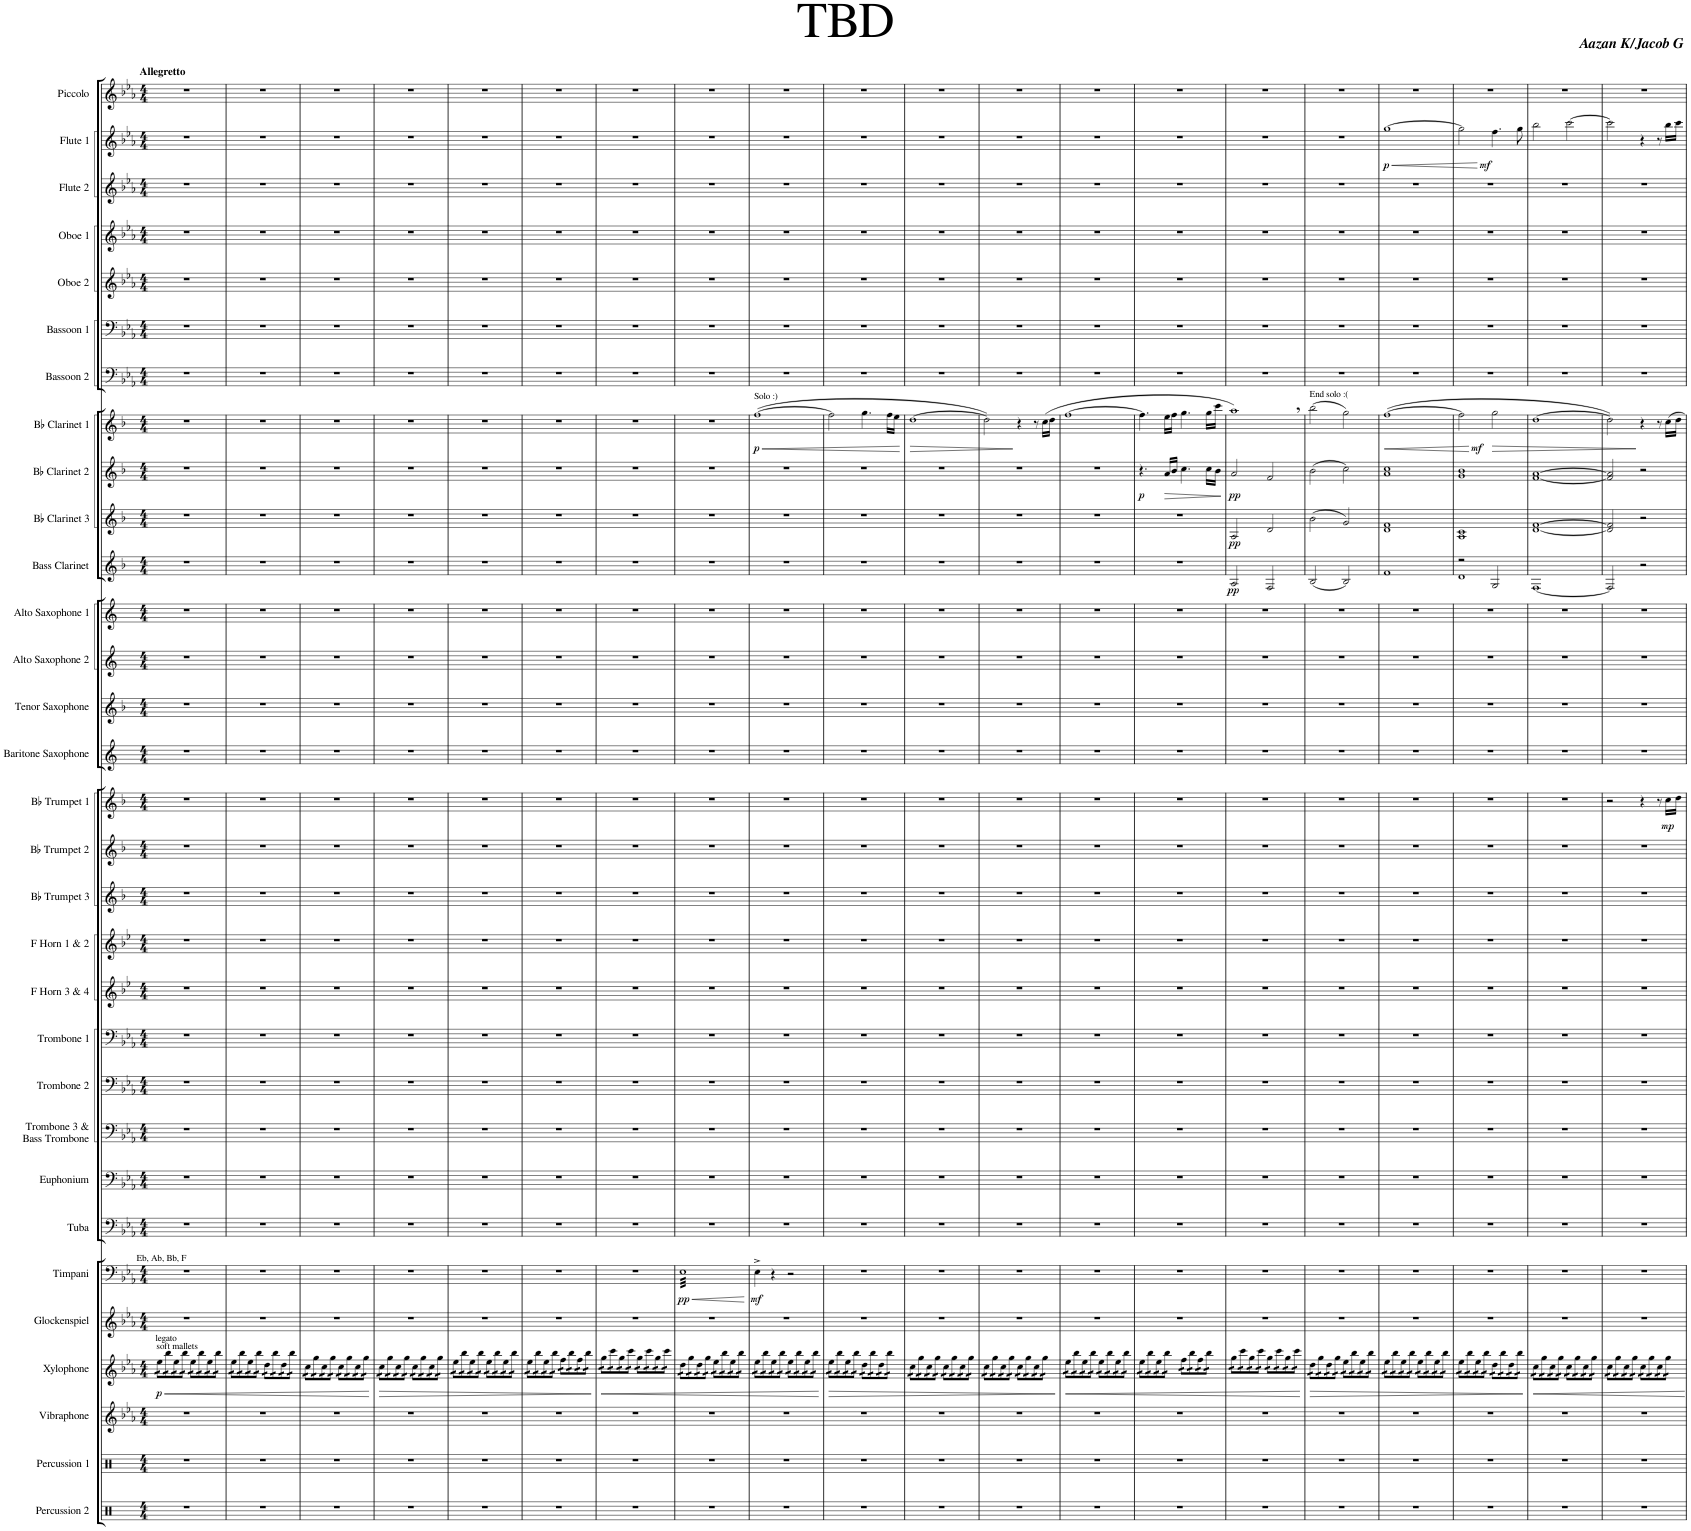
**kern	**kern	**kern	**kern	**dynam	**kern	**kern	**dynam	**kern	**kern	**kern	**kern	**kern	**kern	**kern	**kern	**kern	**kern	**dynam	**kern	**kern	**kern	**kern	**kern	**dynam	**kern	**dynam	**kern	**dynam	**kern	**dynam	**kern	**kern	**kern	**kern	**kern	**kern	**dynam	**kern
*part31	*part30	*part29	*part28	*part28	*part27	*part26	*part26	*part25	*part24	*part23	*part22	*part21	*part20	*part19	*part18	*part17	*part16	*part16	*part15	*part14	*part13	*part12	*part11	*part11	*part10	*part10	*part9	*part9	*part8	*part8	*part7	*part6	*part5	*part4	*part3	*part2	*part2	*part1
*staff31	*staff30	*staff29	*staff28	*staff28	*staff27	*staff26	*staff26	*staff25	*staff24	*staff23	*staff22	*staff21	*staff20	*staff19	*staff18	*staff17	*staff16	*staff16	*staff15	*staff14	*staff13	*staff12	*staff11	*staff11	*staff10	*staff10	*staff9	*staff9	*staff8	*staff8	*staff7	*staff6	*staff5	*staff4	*staff3	*staff2	*staff2	*staff1
*I"Percussion 2	*I"Percussion 1	*I"Vibraphone	*I"Xylophone	*	*I"Glockenspiel	*I"Timpani	*	*I"Tuba	*I"Euphonium	*I"Trombone 3 &amp; Bass Trombone	*I"Trombone 2	*I"Trombone 1	*I"F Horn 3 &amp; 4	*I"F Horn 1 &amp; 2	*I"Bb Trumpet 3	*I"Bb Trumpet 2	*I"Bb Trumpet 1	*	*I"Baritone Saxophone	*I"Tenor Saxophone	*I"Alto Saxophone 2	*I"Alto Saxophone 1	*I"Bass Clarinet	*	*I"Bb Clarinet 3	*	*I"Bb Clarinet 2	*	*I"Bb Clarinet 1	*	*I"Bassoon 2	*I"Bassoon 1	*I"Oboe 2	*I"Oboe 1	*I"Flute 2	*I"Flute 1	*	*I"Piccolo
*I'Perc. 2	*I'Perc. 1	*I'Vib.	*I'Xyl.	*	*I'Glock.	*I'Timp.	*	*I'Tba.	*I'Euph.	*I'Tbn. 3 B. Tbn.	*I'Tbn. 2	*I'Tbn. 1	*I'F Hn. 3 4	*I'F Hn. 1 2	*I'Bb Tpt. 3	*I'Bb Tpt. 2	*I'Bb Tpt. 1	*	*I'Bar. Sax.	*I'T. Sax.	*I'A. Sax. 2	*I'A. Sax. 1	*I'B. Cl.	*	*I'Bb Cl. 3	*	*I'Bb Cl. 2	*	*I'Bb Cl. 1	*	*I'Bsn. 2	*I'Bsn. 1	*I'Ob. 2	*I'Ob. 1	*I'Fl. 2	*I'Fl. 1	*	*I'Picc.
*clefX	*clefX	*clefG2	*clefG2	*	*clefG2	*clefF4	*	*clefF4	*clefF4	*clefF4	*clefF4	*clefF4	*clefG2	*clefG2	*clefG2	*clefG2	*clefG2	*	*clefG2	*clefG2	*clefG2	*clefG2	*clefG2	*	*clefG2	*	*clefG2	*	*clefG2	*	*clefF4	*clefF4	*clefG2	*clefG2	*clefG2	*clefG2	*	*clefG2
*	*	*	*Trd-7c-12	*	*Trd-14c-24	*	*	*	*	*	*	*	*Trd4c7	*Trd4c7	*Trd1c2	*Trd1c2	*Trd1c2	*	*Trd12c21	*Trd8c14	*Trd5c9	*Trd5c9	*Trd8c14	*	*Trd1c2	*	*Trd1c2	*	*Trd1c2	*	*	*	*	*	*	*	*	*Trd-7c-12
*k[]	*k[]	*k[b-e-a-]	*k[b-e-a-]	*	*k[b-e-a-]	*k[b-e-a-]	*	*k[b-e-a-]	*k[b-e-a-]	*k[b-e-a-]	*k[b-e-a-]	*k[b-e-a-]	*k[b-e-]	*k[b-e-]	*k[b-]	*k[b-]	*k[b-]	*	*k[]	*k[b-]	*k[]	*k[]	*k[b-]	*	*k[b-]	*	*k[b-]	*	*k[b-]	*	*k[b-e-a-]	*k[b-e-a-]	*k[b-e-a-]	*k[b-e-a-]	*k[b-e-a-]	*k[b-e-a-]	*	*k[b-e-a-]
*M4/4	*M4/4	*M4/4	*M4/4	*	*M4/4	*M4/4	*	*M4/4	*M4/4	*M4/4	*M4/4	*M4/4	*M4/4	*M4/4	*M4/4	*M4/4	*M4/4	*	*M4/4	*M4/4	*M4/4	*M4/4	*M4/4	*	*M4/4	*	*M4/4	*	*M4/4	*	*M4/4	*M4/4	*M4/4	*M4/4	*M4/4	*M4/4	*	*M4/4
=1	=1	=1	=1	=1	=1	=1	=1	=1	=1	=1	=1	=1	=1	=1	=1	=1	=1	=1	=1	=1	=1	=1	=1	=1	=1	=1	=1	=1	=1	=1	=1	=1	=1	=1	=1	=1	=1	=1
!	!	!	!	!	!	!	!	!	!	!	!	!	!	!	!	!	!	!	!	!	!	!	!	!	!	!	!	!	!	!	!	!	!	!	!	!	!	!LO:TX:a:B:t=Allegretto
!	!	!	!	!	!	!LO:TX:a:t=Eb, Ab, Bb, F	!	!	!	!	!	!	!	!	!	!	!	!	!	!	!	!	!	!	!	!	!	!	!	!	!	!	!	!	!	!	!	!
!	!	!	!LO:TX:a:t=soft mallets	!	!	!	!	!	!	!	!	!	!	!	!	!	!	!	!	!	!	!	!	!	!	!	!	!	!	!	!	!	!	!	!	!	!	!
!	!	!	!LO:TX:a:t=legato	!	!	!	!	!	!	!	!	!	!	!	!	!	!	!	!	!	!	!	!	!	!	!	!	!	!	!	!	!	!	!	!	!	!	!
!	!	!	!	!LO:HP:b	!	!	!	!	!	!	!	!	!	!	!	!	!	!	!	!	!	!	!	!	!	!	!	!	!	!	!	!	!	!	!	!	!	!
!	!	!	!	!LO:DY:n=1:b	!	!	!	!	!	!	!	!	!	!	!	!	!	!	!	!	!	!	!	!	!	!	!	!	!	!	!	!	!	!	!	!	!	!
*	*	*	*tremolo	*	*	*	*	*	*	*	*	*	*	*	*	*	*	*	*	*	*	*	*	*	*	*	*	*	*	*	*	*	*	*	*	*	*	*
1r	1r	1r	16ee-\LL	< p	1r	1r	.	1r	1r	1r	1r	1r	1r	1r	1r	1r	1r	.	1r	1r	1r	1r	1r	.	1r	.	1r	.	1r	.	1r	1r	1r	1r	1r	1r	.	1r
.	.	.	16ee-\	.	.	.	.	.	.	.	.	.	.	.	.	.	.	.	.	.	.	.	.	.	.	.	.	.	.	.	.	.	.	.	.	.	.	.
.	.	.	16bb-\	.	.	.	.	.	.	.	.	.	.	.	.	.	.	.	.	.	.	.	.	.	.	.	.	.	.	.	.	.	.	.	.	.	.	.
.	.	.	16bb-\	.	.	.	.	.	.	.	.	.	.	.	.	.	.	.	.	.	.	.	.	.	.	.	.	.	.	.	.	.	.	.	.	.	.	.
.	.	.	16ee-\	.	.	.	.	.	.	.	.	.	.	.	.	.	.	.	.	.	.	.	.	.	.	.	.	.	.	.	.	.	.	.	.	.	.	.
.	.	.	16ee-\	.	.	.	.	.	.	.	.	.	.	.	.	.	.	.	.	.	.	.	.	.	.	.	.	.	.	.	.	.	.	.	.	.	.	.
.	.	.	16bb-\	.	.	.	.	.	.	.	.	.	.	.	.	.	.	.	.	.	.	.	.	.	.	.	.	.	.	.	.	.	.	.	.	.	.	.
.	.	.	16bb-\JJ	.	.	.	.	.	.	.	.	.	.	.	.	.	.	.	.	.	.	.	.	.	.	.	.	.	.	.	.	.	.	.	.	.	.	.
.	.	.	16ee-\LL	.	.	.	.	.	.	.	.	.	.	.	.	.	.	.	.	.	.	.	.	.	.	.	.	.	.	.	.	.	.	.	.	.	.	.
.	.	.	16ee-\	.	.	.	.	.	.	.	.	.	.	.	.	.	.	.	.	.	.	.	.	.	.	.	.	.	.	.	.	.	.	.	.	.	.	.
.	.	.	16bb-\	.	.	.	.	.	.	.	.	.	.	.	.	.	.	.	.	.	.	.	.	.	.	.	.	.	.	.	.	.	.	.	.	.	.	.
.	.	.	16bb-\	.	.	.	.	.	.	.	.	.	.	.	.	.	.	.	.	.	.	.	.	.	.	.	.	.	.	.	.	.	.	.	.	.	.	.
.	.	.	16ee-\	.	.	.	.	.	.	.	.	.	.	.	.	.	.	.	.	.	.	.	.	.	.	.	.	.	.	.	.	.	.	.	.	.	.	.
.	.	.	16ee-\	.	.	.	.	.	.	.	.	.	.	.	.	.	.	.	.	.	.	.	.	.	.	.	.	.	.	.	.	.	.	.	.	.	.	.
.	.	.	16bb-\	.	.	.	.	.	.	.	.	.	.	.	.	.	.	.	.	.	.	.	.	.	.	.	.	.	.	.	.	.	.	.	.	.	.	.
.	.	.	16bb-\JJ	.	.	.	.	.	.	.	.	.	.	.	.	.	.	.	.	.	.	.	.	.	.	.	.	.	.	.	.	.	.	.	.	.	.	.
=2	=2	=2	=2	=2	=2	=2	=2	=2	=2	=2	=2	=2	=2	=2	=2	=2	=2	=2	=2	=2	=2	=2	=2	=2	=2	=2	=2	=2	=2	=2	=2	=2	=2	=2	=2	=2	=2	=2
1r	1r	1r	16ee-\LL	.	1r	1r	.	1r	1r	1r	1r	1r	1r	1r	1r	1r	1r	.	1r	1r	1r	1r	1r	.	1r	.	1r	.	1r	.	1r	1r	1r	1r	1r	1r	.	1r
.	.	.	16ee-\	.	.	.	.	.	.	.	.	.	.	.	.	.	.	.	.	.	.	.	.	.	.	.	.	.	.	.	.	.	.	.	.	.	.	.
.	.	.	16bb-\	.	.	.	.	.	.	.	.	.	.	.	.	.	.	.	.	.	.	.	.	.	.	.	.	.	.	.	.	.	.	.	.	.	.	.
.	.	.	16bb-\	.	.	.	.	.	.	.	.	.	.	.	.	.	.	.	.	.	.	.	.	.	.	.	.	.	.	.	.	.	.	.	.	.	.	.
.	.	.	16ee-\	.	.	.	.	.	.	.	.	.	.	.	.	.	.	.	.	.	.	.	.	.	.	.	.	.	.	.	.	.	.	.	.	.	.	.
.	.	.	16ee-\	.	.	.	.	.	.	.	.	.	.	.	.	.	.	.	.	.	.	.	.	.	.	.	.	.	.	.	.	.	.	.	.	.	.	.
.	.	.	16bb-\	.	.	.	.	.	.	.	.	.	.	.	.	.	.	.	.	.	.	.	.	.	.	.	.	.	.	.	.	.	.	.	.	.	.	.
.	.	.	16bb-\JJ	.	.	.	.	.	.	.	.	.	.	.	.	.	.	.	.	.	.	.	.	.	.	.	.	.	.	.	.	.	.	.	.	.	.	.
.	.	.	16dd\LL	.	.	.	.	.	.	.	.	.	.	.	.	.	.	.	.	.	.	.	.	.	.	.	.	.	.	.	.	.	.	.	.	.	.	.
.	.	.	16dd\	.	.	.	.	.	.	.	.	.	.	.	.	.	.	.	.	.	.	.	.	.	.	.	.	.	.	.	.	.	.	.	.	.	.	.
.	.	.	16bb-\	.	.	.	.	.	.	.	.	.	.	.	.	.	.	.	.	.	.	.	.	.	.	.	.	.	.	.	.	.	.	.	.	.	.	.
.	.	.	16bb-\	.	.	.	.	.	.	.	.	.	.	.	.	.	.	.	.	.	.	.	.	.	.	.	.	.	.	.	.	.	.	.	.	.	.	.
.	.	.	16dd\	.	.	.	.	.	.	.	.	.	.	.	.	.	.	.	.	.	.	.	.	.	.	.	.	.	.	.	.	.	.	.	.	.	.	.
.	.	.	16dd\	.	.	.	.	.	.	.	.	.	.	.	.	.	.	.	.	.	.	.	.	.	.	.	.	.	.	.	.	.	.	.	.	.	.	.
.	.	.	16bb-\	.	.	.	.	.	.	.	.	.	.	.	.	.	.	.	.	.	.	.	.	.	.	.	.	.	.	.	.	.	.	.	.	.	.	.
.	.	.	16bb-\JJ	.	.	.	.	.	.	.	.	.	.	.	.	.	.	.	.	.	.	.	.	.	.	.	.	.	.	.	.	.	.	.	.	.	.	.
=3	=3	=3	=3	=3	=3	=3	=3	=3	=3	=3	=3	=3	=3	=3	=3	=3	=3	=3	=3	=3	=3	=3	=3	=3	=3	=3	=3	=3	=3	=3	=3	=3	=3	=3	=3	=3	=3	=3
1r	1r	1r	16cc\LL	.	1r	1r	.	1r	1r	1r	1r	1r	1r	1r	1r	1r	1r	.	1r	1r	1r	1r	1r	.	1r	.	1r	.	1r	.	1r	1r	1r	1r	1r	1r	.	1r
.	.	.	16cc\	.	.	.	.	.	.	.	.	.	.	.	.	.	.	.	.	.	.	.	.	.	.	.	.	.	.	.	.	.	.	.	.	.	.	.
.	.	.	16gg\	.	.	.	.	.	.	.	.	.	.	.	.	.	.	.	.	.	.	.	.	.	.	.	.	.	.	.	.	.	.	.	.	.	.	.
.	.	.	16gg\	.	.	.	.	.	.	.	.	.	.	.	.	.	.	.	.	.	.	.	.	.	.	.	.	.	.	.	.	.	.	.	.	.	.	.
.	.	.	16cc\	.	.	.	.	.	.	.	.	.	.	.	.	.	.	.	.	.	.	.	.	.	.	.	.	.	.	.	.	.	.	.	.	.	.	.
.	.	.	16cc\	.	.	.	.	.	.	.	.	.	.	.	.	.	.	.	.	.	.	.	.	.	.	.	.	.	.	.	.	.	.	.	.	.	.	.
.	.	.	16gg\	.	.	.	.	.	.	.	.	.	.	.	.	.	.	.	.	.	.	.	.	.	.	.	.	.	.	.	.	.	.	.	.	.	.	.
.	.	.	16gg\JJ	.	.	.	.	.	.	.	.	.	.	.	.	.	.	.	.	.	.	.	.	.	.	.	.	.	.	.	.	.	.	.	.	.	.	.
.	.	.	16cc\LL	.	.	.	.	.	.	.	.	.	.	.	.	.	.	.	.	.	.	.	.	.	.	.	.	.	.	.	.	.	.	.	.	.	.	.
.	.	.	16cc\	.	.	.	.	.	.	.	.	.	.	.	.	.	.	.	.	.	.	.	.	.	.	.	.	.	.	.	.	.	.	.	.	.	.	.
.	.	.	16gg\	.	.	.	.	.	.	.	.	.	.	.	.	.	.	.	.	.	.	.	.	.	.	.	.	.	.	.	.	.	.	.	.	.	.	.
.	.	.	16gg\	.	.	.	.	.	.	.	.	.	.	.	.	.	.	.	.	.	.	.	.	.	.	.	.	.	.	.	.	.	.	.	.	.	.	.
.	.	.	16cc\	.	.	.	.	.	.	.	.	.	.	.	.	.	.	.	.	.	.	.	.	.	.	.	.	.	.	.	.	.	.	.	.	.	.	.
.	.	.	16cc\	.	.	.	.	.	.	.	.	.	.	.	.	.	.	.	.	.	.	.	.	.	.	.	.	.	.	.	.	.	.	.	.	.	.	.
.	.	.	16gg\	.	.	.	.	.	.	.	.	.	.	.	.	.	.	.	.	.	.	.	.	.	.	.	.	.	.	.	.	.	.	.	.	.	.	.
.	.	.	16gg\JJ	.	.	.	.	.	.	.	.	.	.	.	.	.	.	.	.	.	.	.	.	.	.	.	.	.	.	.	.	.	.	.	.	.	.	.
.	.	.	.	[	.	.	.	.	.	.	.	.	.	.	.	.	.	.	.	.	.	.	.	.	.	.	.	.	.	.	.	.	.	.	.	.	.	.
=4	=4	=4	=4	=4	=4	=4	=4	=4	=4	=4	=4	=4	=4	=4	=4	=4	=4	=4	=4	=4	=4	=4	=4	=4	=4	=4	=4	=4	=4	=4	=4	=4	=4	=4	=4	=4	=4	=4
!	!	!	!	!LO:HP:b	!	!	!	!	!	!	!	!	!	!	!	!	!	!	!	!	!	!	!	!	!	!	!	!	!	!	!	!	!	!	!	!	!	!
1r	1r	1r	16cc\LL	>	1r	1r	.	1r	1r	1r	1r	1r	1r	1r	1r	1r	1r	.	1r	1r	1r	1r	1r	.	1r	.	1r	.	1r	.	1r	1r	1r	1r	1r	1r	.	1r
.	.	.	16cc\	.	.	.	.	.	.	.	.	.	.	.	.	.	.	.	.	.	.	.	.	.	.	.	.	.	.	.	.	.	.	.	.	.	.	.
.	.	.	16gg\	.	.	.	.	.	.	.	.	.	.	.	.	.	.	.	.	.	.	.	.	.	.	.	.	.	.	.	.	.	.	.	.	.	.	.
.	.	.	16gg\	.	.	.	.	.	.	.	.	.	.	.	.	.	.	.	.	.	.	.	.	.	.	.	.	.	.	.	.	.	.	.	.	.	.	.
.	.	.	16cc\	.	.	.	.	.	.	.	.	.	.	.	.	.	.	.	.	.	.	.	.	.	.	.	.	.	.	.	.	.	.	.	.	.	.	.
.	.	.	16cc\	.	.	.	.	.	.	.	.	.	.	.	.	.	.	.	.	.	.	.	.	.	.	.	.	.	.	.	.	.	.	.	.	.	.	.
.	.	.	16gg\	.	.	.	.	.	.	.	.	.	.	.	.	.	.	.	.	.	.	.	.	.	.	.	.	.	.	.	.	.	.	.	.	.	.	.
.	.	.	16gg\JJ	.	.	.	.	.	.	.	.	.	.	.	.	.	.	.	.	.	.	.	.	.	.	.	.	.	.	.	.	.	.	.	.	.	.	.
.	.	.	16cc\LL	.	.	.	.	.	.	.	.	.	.	.	.	.	.	.	.	.	.	.	.	.	.	.	.	.	.	.	.	.	.	.	.	.	.	.
.	.	.	16cc\	.	.	.	.	.	.	.	.	.	.	.	.	.	.	.	.	.	.	.	.	.	.	.	.	.	.	.	.	.	.	.	.	.	.	.
.	.	.	16gg\	.	.	.	.	.	.	.	.	.	.	.	.	.	.	.	.	.	.	.	.	.	.	.	.	.	.	.	.	.	.	.	.	.	.	.
.	.	.	16gg\	.	.	.	.	.	.	.	.	.	.	.	.	.	.	.	.	.	.	.	.	.	.	.	.	.	.	.	.	.	.	.	.	.	.	.
.	.	.	16cc\	.	.	.	.	.	.	.	.	.	.	.	.	.	.	.	.	.	.	.	.	.	.	.	.	.	.	.	.	.	.	.	.	.	.	.
.	.	.	16cc\	.	.	.	.	.	.	.	.	.	.	.	.	.	.	.	.	.	.	.	.	.	.	.	.	.	.	.	.	.	.	.	.	.	.	.
.	.	.	16gg\	.	.	.	.	.	.	.	.	.	.	.	.	.	.	.	.	.	.	.	.	.	.	.	.	.	.	.	.	.	.	.	.	.	.	.
.	.	.	16gg\JJ	.	.	.	.	.	.	.	.	.	.	.	.	.	.	.	.	.	.	.	.	.	.	.	.	.	.	.	.	.	.	.	.	.	.	.
=5	=5	=5	=5	=5	=5	=5	=5	=5	=5	=5	=5	=5	=5	=5	=5	=5	=5	=5	=5	=5	=5	=5	=5	=5	=5	=5	=5	=5	=5	=5	=5	=5	=5	=5	=5	=5	=5	=5
1r	1r	1r	16ee-\LL	.	1r	1r	.	1r	1r	1r	1r	1r	1r	1r	1r	1r	1r	.	1r	1r	1r	1r	1r	.	1r	.	1r	.	1r	.	1r	1r	1r	1r	1r	1r	.	1r
.	.	.	16ee-\	.	.	.	.	.	.	.	.	.	.	.	.	.	.	.	.	.	.	.	.	.	.	.	.	.	.	.	.	.	.	.	.	.	.	.
.	.	.	16bb-\	.	.	.	.	.	.	.	.	.	.	.	.	.	.	.	.	.	.	.	.	.	.	.	.	.	.	.	.	.	.	.	.	.	.	.
.	.	.	16bb-\	.	.	.	.	.	.	.	.	.	.	.	.	.	.	.	.	.	.	.	.	.	.	.	.	.	.	.	.	.	.	.	.	.	.	.
.	.	.	16ee-\	.	.	.	.	.	.	.	.	.	.	.	.	.	.	.	.	.	.	.	.	.	.	.	.	.	.	.	.	.	.	.	.	.	.	.
.	.	.	16ee-\	.	.	.	.	.	.	.	.	.	.	.	.	.	.	.	.	.	.	.	.	.	.	.	.	.	.	.	.	.	.	.	.	.	.	.
.	.	.	16bb-\	.	.	.	.	.	.	.	.	.	.	.	.	.	.	.	.	.	.	.	.	.	.	.	.	.	.	.	.	.	.	.	.	.	.	.
.	.	.	16bb-\JJ	.	.	.	.	.	.	.	.	.	.	.	.	.	.	.	.	.	.	.	.	.	.	.	.	.	.	.	.	.	.	.	.	.	.	.
.	.	.	16ee-\LL	.	.	.	.	.	.	.	.	.	.	.	.	.	.	.	.	.	.	.	.	.	.	.	.	.	.	.	.	.	.	.	.	.	.	.
.	.	.	16ee-\	.	.	.	.	.	.	.	.	.	.	.	.	.	.	.	.	.	.	.	.	.	.	.	.	.	.	.	.	.	.	.	.	.	.	.
.	.	.	16bb-\	.	.	.	.	.	.	.	.	.	.	.	.	.	.	.	.	.	.	.	.	.	.	.	.	.	.	.	.	.	.	.	.	.	.	.
.	.	.	16bb-\	.	.	.	.	.	.	.	.	.	.	.	.	.	.	.	.	.	.	.	.	.	.	.	.	.	.	.	.	.	.	.	.	.	.	.
.	.	.	16ee-\	.	.	.	.	.	.	.	.	.	.	.	.	.	.	.	.	.	.	.	.	.	.	.	.	.	.	.	.	.	.	.	.	.	.	.
.	.	.	16ee-\	.	.	.	.	.	.	.	.	.	.	.	.	.	.	.	.	.	.	.	.	.	.	.	.	.	.	.	.	.	.	.	.	.	.	.
.	.	.	16bb-\	.	.	.	.	.	.	.	.	.	.	.	.	.	.	.	.	.	.	.	.	.	.	.	.	.	.	.	.	.	.	.	.	.	.	.
.	.	.	16bb-\JJ	.	.	.	.	.	.	.	.	.	.	.	.	.	.	.	.	.	.	.	.	.	.	.	.	.	.	.	.	.	.	.	.	.	.	.
=6	=6	=6	=6	=6	=6	=6	=6	=6	=6	=6	=6	=6	=6	=6	=6	=6	=6	=6	=6	=6	=6	=6	=6	=6	=6	=6	=6	=6	=6	=6	=6	=6	=6	=6	=6	=6	=6	=6
1r	1r	1r	16ee-\LL	.	1r	1r	.	1r	1r	1r	1r	1r	1r	1r	1r	1r	1r	.	1r	1r	1r	1r	1r	.	1r	.	1r	.	1r	.	1r	1r	1r	1r	1r	1r	.	1r
.	.	.	16ee-\	.	.	.	.	.	.	.	.	.	.	.	.	.	.	.	.	.	.	.	.	.	.	.	.	.	.	.	.	.	.	.	.	.	.	.
.	.	.	16bb-\	.	.	.	.	.	.	.	.	.	.	.	.	.	.	.	.	.	.	.	.	.	.	.	.	.	.	.	.	.	.	.	.	.	.	.
.	.	.	16bb-\	.	.	.	.	.	.	.	.	.	.	.	.	.	.	.	.	.	.	.	.	.	.	.	.	.	.	.	.	.	.	.	.	.	.	.
.	.	.	16ee-\	.	.	.	.	.	.	.	.	.	.	.	.	.	.	.	.	.	.	.	.	.	.	.	.	.	.	.	.	.	.	.	.	.	.	.
.	.	.	16ee-\	.	.	.	.	.	.	.	.	.	.	.	.	.	.	.	.	.	.	.	.	.	.	.	.	.	.	.	.	.	.	.	.	.	.	.
.	.	.	16bb-\	.	.	.	.	.	.	.	.	.	.	.	.	.	.	.	.	.	.	.	.	.	.	.	.	.	.	.	.	.	.	.	.	.	.	.
.	.	.	16bb-\JJ	.	.	.	.	.	.	.	.	.	.	.	.	.	.	.	.	.	.	.	.	.	.	.	.	.	.	.	.	.	.	.	.	.	.	.
.	.	.	16ff\LL	.	.	.	.	.	.	.	.	.	.	.	.	.	.	.	.	.	.	.	.	.	.	.	.	.	.	.	.	.	.	.	.	.	.	.
.	.	.	16ff\	.	.	.	.	.	.	.	.	.	.	.	.	.	.	.	.	.	.	.	.	.	.	.	.	.	.	.	.	.	.	.	.	.	.	.
.	.	.	16bb-\	.	.	.	.	.	.	.	.	.	.	.	.	.	.	.	.	.	.	.	.	.	.	.	.	.	.	.	.	.	.	.	.	.	.	.
.	.	.	16bb-\	.	.	.	.	.	.	.	.	.	.	.	.	.	.	.	.	.	.	.	.	.	.	.	.	.	.	.	.	.	.	.	.	.	.	.
.	.	.	16ff\	.	.	.	.	.	.	.	.	.	.	.	.	.	.	.	.	.	.	.	.	.	.	.	.	.	.	.	.	.	.	.	.	.	.	.
.	.	.	16ff\	.	.	.	.	.	.	.	.	.	.	.	.	.	.	.	.	.	.	.	.	.	.	.	.	.	.	.	.	.	.	.	.	.	.	.
.	.	.	16bb-\	.	.	.	.	.	.	.	.	.	.	.	.	.	.	.	.	.	.	.	.	.	.	.	.	.	.	.	.	.	.	.	.	.	.	.
.	.	.	16bb-\JJ	.	.	.	.	.	.	.	.	.	.	.	.	.	.	.	.	.	.	.	.	.	.	.	.	.	.	.	.	.	.	.	.	.	.	.
.	.	.	.	]	.	.	.	.	.	.	.	.	.	.	.	.	.	.	.	.	.	.	.	.	.	.	.	.	.	.	.	.	.	.	.	.	.	.
=7	=7	=7	=7	=7	=7	=7	=7	=7	=7	=7	=7	=7	=7	=7	=7	=7	=7	=7	=7	=7	=7	=7	=7	=7	=7	=7	=7	=7	=7	=7	=7	=7	=7	=7	=7	=7	=7	=7
!	!	!	!	!LO:HP:b	!	!	!	!	!	!	!	!	!	!	!	!	!	!	!	!	!	!	!	!	!	!	!	!	!	!	!	!	!	!	!	!	!	!
1r	1r	1r	16gg\LL	<	1r	1r	.	1r	1r	1r	1r	1r	1r	1r	1r	1r	1r	.	1r	1r	1r	1r	1r	.	1r	.	1r	.	1r	.	1r	1r	1r	1r	1r	1r	.	1r
.	.	.	16gg\	.	.	.	.	.	.	.	.	.	.	.	.	.	.	.	.	.	.	.	.	.	.	.	.	.	.	.	.	.	.	.	.	.	.	.
.	.	.	16ccc\	.	.	.	.	.	.	.	.	.	.	.	.	.	.	.	.	.	.	.	.	.	.	.	.	.	.	.	.	.	.	.	.	.	.	.
.	.	.	16ccc\	.	.	.	.	.	.	.	.	.	.	.	.	.	.	.	.	.	.	.	.	.	.	.	.	.	.	.	.	.	.	.	.	.	.	.
.	.	.	16gg\	.	.	.	.	.	.	.	.	.	.	.	.	.	.	.	.	.	.	.	.	.	.	.	.	.	.	.	.	.	.	.	.	.	.	.
.	.	.	16gg\	.	.	.	.	.	.	.	.	.	.	.	.	.	.	.	.	.	.	.	.	.	.	.	.	.	.	.	.	.	.	.	.	.	.	.
.	.	.	16ccc\	.	.	.	.	.	.	.	.	.	.	.	.	.	.	.	.	.	.	.	.	.	.	.	.	.	.	.	.	.	.	.	.	.	.	.
.	.	.	16ccc\JJ	.	.	.	.	.	.	.	.	.	.	.	.	.	.	.	.	.	.	.	.	.	.	.	.	.	.	.	.	.	.	.	.	.	.	.
.	.	.	16gg\LL	.	.	.	.	.	.	.	.	.	.	.	.	.	.	.	.	.	.	.	.	.	.	.	.	.	.	.	.	.	.	.	.	.	.	.
.	.	.	16gg\	.	.	.	.	.	.	.	.	.	.	.	.	.	.	.	.	.	.	.	.	.	.	.	.	.	.	.	.	.	.	.	.	.	.	.
.	.	.	16ccc\	.	.	.	.	.	.	.	.	.	.	.	.	.	.	.	.	.	.	.	.	.	.	.	.	.	.	.	.	.	.	.	.	.	.	.
.	.	.	16ccc\	.	.	.	.	.	.	.	.	.	.	.	.	.	.	.	.	.	.	.	.	.	.	.	.	.	.	.	.	.	.	.	.	.	.	.
.	.	.	16gg\	.	.	.	.	.	.	.	.	.	.	.	.	.	.	.	.	.	.	.	.	.	.	.	.	.	.	.	.	.	.	.	.	.	.	.
.	.	.	16gg\	.	.	.	.	.	.	.	.	.	.	.	.	.	.	.	.	.	.	.	.	.	.	.	.	.	.	.	.	.	.	.	.	.	.	.
.	.	.	16ccc\	.	.	.	.	.	.	.	.	.	.	.	.	.	.	.	.	.	.	.	.	.	.	.	.	.	.	.	.	.	.	.	.	.	.	.
.	.	.	16ccc\JJ	.	.	.	.	.	.	.	.	.	.	.	.	.	.	.	.	.	.	.	.	.	.	.	.	.	.	.	.	.	.	.	.	.	.	.
=8	=8	=8	=8	=8	=8	=8	=8	=8	=8	=8	=8	=8	=8	=8	=8	=8	=8	=8	=8	=8	=8	=8	=8	=8	=8	=8	=8	=8	=8	=8	=8	=8	=8	=8	=8	=8	=8	=8
!	!	!	!	!	!	!	!LO:HP:b	!	!	!	!	!	!	!	!	!	!	!	!	!	!	!	!	!	!	!	!	!	!	!	!	!	!	!	!	!	!	!
!	!	!	!	!	!	!	!LO:DY:n=1:b	!	!	!	!	!	!	!	!	!	!	!	!	!	!	!	!	!	!	!	!	!	!	!	!	!	!	!	!	!	!	!
*	*	*	*	*	*	*tremolo	*	*	*	*	*	*	*	*	*	*	*	*	*	*	*	*	*	*	*	*	*	*	*	*	*	*	*	*	*	*	*	*
1r	1r	1r	16dd\LL	.	1r	32E-LLL	< pp	1r	1r	1r	1r	1r	1r	1r	1r	1r	1r	.	1r	1r	1r	1r	1r	.	1r	.	1r	.	1r	.	1r	1r	1r	1r	1r	1r	.	1r
.	.	.	.	.	.	32E-	.	.	.	.	.	.	.	.	.	.	.	.	.	.	.	.	.	.	.	.	.	.	.	.	.	.	.	.	.	.	.	.
.	.	.	16dd\	.	.	32E-	.	.	.	.	.	.	.	.	.	.	.	.	.	.	.	.	.	.	.	.	.	.	.	.	.	.	.	.	.	.	.	.
.	.	.	.	.	.	32E-	.	.	.	.	.	.	.	.	.	.	.	.	.	.	.	.	.	.	.	.	.	.	.	.	.	.	.	.	.	.	.	.
.	.	.	16gg\	.	.	32E-	.	.	.	.	.	.	.	.	.	.	.	.	.	.	.	.	.	.	.	.	.	.	.	.	.	.	.	.	.	.	.	.
.	.	.	.	.	.	32E-	.	.	.	.	.	.	.	.	.	.	.	.	.	.	.	.	.	.	.	.	.	.	.	.	.	.	.	.	.	.	.	.
.	.	.	16gg\	.	.	32E-	.	.	.	.	.	.	.	.	.	.	.	.	.	.	.	.	.	.	.	.	.	.	.	.	.	.	.	.	.	.	.	.
.	.	.	.	.	.	32E-	.	.	.	.	.	.	.	.	.	.	.	.	.	.	.	.	.	.	.	.	.	.	.	.	.	.	.	.	.	.	.	.
.	.	.	16dd\	.	.	32E-	.	.	.	.	.	.	.	.	.	.	.	.	.	.	.	.	.	.	.	.	.	.	.	.	.	.	.	.	.	.	.	.
.	.	.	.	.	.	32E-	.	.	.	.	.	.	.	.	.	.	.	.	.	.	.	.	.	.	.	.	.	.	.	.	.	.	.	.	.	.	.	.
.	.	.	16dd\	.	.	32E-	.	.	.	.	.	.	.	.	.	.	.	.	.	.	.	.	.	.	.	.	.	.	.	.	.	.	.	.	.	.	.	.
.	.	.	.	.	.	32E-	.	.	.	.	.	.	.	.	.	.	.	.	.	.	.	.	.	.	.	.	.	.	.	.	.	.	.	.	.	.	.	.
.	.	.	16gg\	.	.	32E-	.	.	.	.	.	.	.	.	.	.	.	.	.	.	.	.	.	.	.	.	.	.	.	.	.	.	.	.	.	.	.	.
.	.	.	.	.	.	32E-	.	.	.	.	.	.	.	.	.	.	.	.	.	.	.	.	.	.	.	.	.	.	.	.	.	.	.	.	.	.	.	.
.	.	.	16gg\JJ	.	.	32E-	.	.	.	.	.	.	.	.	.	.	.	.	.	.	.	.	.	.	.	.	.	.	.	.	.	.	.	.	.	.	.	.
.	.	.	.	.	.	32E-	.	.	.	.	.	.	.	.	.	.	.	.	.	.	.	.	.	.	.	.	.	.	.	.	.	.	.	.	.	.	.	.
.	.	.	16ee-\LL	.	.	32E-	.	.	.	.	.	.	.	.	.	.	.	.	.	.	.	.	.	.	.	.	.	.	.	.	.	.	.	.	.	.	.	.
.	.	.	.	.	.	32E-	.	.	.	.	.	.	.	.	.	.	.	.	.	.	.	.	.	.	.	.	.	.	.	.	.	.	.	.	.	.	.	.
.	.	.	16ee-\	.	.	32E-	.	.	.	.	.	.	.	.	.	.	.	.	.	.	.	.	.	.	.	.	.	.	.	.	.	.	.	.	.	.	.	.
.	.	.	.	.	.	32E-	.	.	.	.	.	.	.	.	.	.	.	.	.	.	.	.	.	.	.	.	.	.	.	.	.	.	.	.	.	.	.	.
.	.	.	16bb-\	.	.	32E-	.	.	.	.	.	.	.	.	.	.	.	.	.	.	.	.	.	.	.	.	.	.	.	.	.	.	.	.	.	.	.	.
.	.	.	.	.	.	32E-	.	.	.	.	.	.	.	.	.	.	.	.	.	.	.	.	.	.	.	.	.	.	.	.	.	.	.	.	.	.	.	.
.	.	.	16bb-\	.	.	32E-	.	.	.	.	.	.	.	.	.	.	.	.	.	.	.	.	.	.	.	.	.	.	.	.	.	.	.	.	.	.	.	.
.	.	.	.	.	.	32E-	.	.	.	.	.	.	.	.	.	.	.	.	.	.	.	.	.	.	.	.	.	.	.	.	.	.	.	.	.	.	.	.
.	.	.	16ee-\	.	.	32E-	.	.	.	.	.	.	.	.	.	.	.	.	.	.	.	.	.	.	.	.	.	.	.	.	.	.	.	.	.	.	.	.
.	.	.	.	.	.	32E-	.	.	.	.	.	.	.	.	.	.	.	.	.	.	.	.	.	.	.	.	.	.	.	.	.	.	.	.	.	.	.	.
.	.	.	16ee-\	.	.	32E-	.	.	.	.	.	.	.	.	.	.	.	.	.	.	.	.	.	.	.	.	.	.	.	.	.	.	.	.	.	.	.	.
.	.	.	.	.	.	32E-	.	.	.	.	.	.	.	.	.	.	.	.	.	.	.	.	.	.	.	.	.	.	.	.	.	.	.	.	.	.	.	.
.	.	.	16bb-\	.	.	32E-	.	.	.	.	.	.	.	.	.	.	.	.	.	.	.	.	.	.	.	.	.	.	.	.	.	.	.	.	.	.	.	.
.	.	.	.	.	.	32E-	.	.	.	.	.	.	.	.	.	.	.	.	.	.	.	.	.	.	.	.	.	.	.	.	.	.	.	.	.	.	.	.
.	.	.	16bb-\JJ	.	.	32E-	.	.	.	.	.	.	.	.	.	.	.	.	.	.	.	.	.	.	.	.	.	.	.	.	.	.	.	.	.	.	.	.
.	.	.	.	.	.	32E-JJJ	.	.	.	.	.	.	.	.	.	.	.	.	.	.	.	.	.	.	.	.	.	.	.	.	.	.	.	.	.	.	.	.
*	*	*	*	*	*	*Xtremolo	*	*	*	*	*	*	*	*	*	*	*	*	*	*	*	*	*	*	*	*	*	*	*	*	*	*	*	*	*	*	*	*
.	.	.	.	.	.	.	[	.	.	.	.	.	.	.	.	.	.	.	.	.	.	.	.	.	.	.	.	.	.	.	.	.	.	.	.	.	.	.
=9	=9	=9	=9	=9	=9	=9	=9	=9	=9	=9	=9	=9	=9	=9	=9	=9	=9	=9	=9	=9	=9	=9	=9	=9	=9	=9	=9	=9	=9	=9	=9	=9	=9	=9	=9	=9	=9	=9
!	!	!	!	!	!	!	!	!	!	!	!	!	!	!	!	!	!	!	!	!	!	!	!	!	!	!	!	!	!LO:TX:a:t=Solo &colon;)	!	!	!	!	!	!	!	!	!
!	!	!	!	!	!	!	!LO:DY:b	!	!	!	!	!	!	!	!	!	!	!	!	!	!	!	!	!	!	!	!	!	!	!LO:HP:b	!	!	!	!	!	!	!	!
!	!	!	!	!	!	!	!	!	!	!	!	!	!	!	!	!	!	!	!	!	!	!	!	!	!	!	!	!	!	!LO:DY:n=1:b	!	!	!	!	!	!	!	!
1r	1r	1r	16ee-\LL	.	1r	4E-^\	mf	1r	1r	1r	1r	1r	1r	1r	1r	1r	1r	.	1r	1r	1r	1r	1r	.	1r	.	1r	.	([1ff	< p	1r	1r	1r	1r	1r	1r	.	1r
.	.	.	16ee-\	.	.	.	.	.	.	.	.	.	.	.	.	.	.	.	.	.	.	.	.	.	.	.	.	.	.	.	.	.	.	.	.	.	.	.
.	.	.	16bb-\	.	.	.	.	.	.	.	.	.	.	.	.	.	.	.	.	.	.	.	.	.	.	.	.	.	.	.	.	.	.	.	.	.	.	.
.	.	.	16bb-\	.	.	.	.	.	.	.	.	.	.	.	.	.	.	.	.	.	.	.	.	.	.	.	.	.	.	.	.	.	.	.	.	.	.	.
.	.	.	16ee-\	.	.	4r	.	.	.	.	.	.	.	.	.	.	.	.	.	.	.	.	.	.	.	.	.	.	.	.	.	.	.	.	.	.	.	.
.	.	.	16ee-\	.	.	.	.	.	.	.	.	.	.	.	.	.	.	.	.	.	.	.	.	.	.	.	.	.	.	.	.	.	.	.	.	.	.	.
.	.	.	16bb-\	.	.	.	.	.	.	.	.	.	.	.	.	.	.	.	.	.	.	.	.	.	.	.	.	.	.	.	.	.	.	.	.	.	.	.
.	.	.	16bb-\JJ	.	.	.	.	.	.	.	.	.	.	.	.	.	.	.	.	.	.	.	.	.	.	.	.	.	.	.	.	.	.	.	.	.	.	.
.	.	.	16ee-\LL	.	.	2r	.	.	.	.	.	.	.	.	.	.	.	.	.	.	.	.	.	.	.	.	.	.	.	.	.	.	.	.	.	.	.	.
.	.	.	16ee-\	.	.	.	.	.	.	.	.	.	.	.	.	.	.	.	.	.	.	.	.	.	.	.	.	.	.	.	.	.	.	.	.	.	.	.
.	.	.	16bb-\	.	.	.	.	.	.	.	.	.	.	.	.	.	.	.	.	.	.	.	.	.	.	.	.	.	.	.	.	.	.	.	.	.	.	.
.	.	.	16bb-\	.	.	.	.	.	.	.	.	.	.	.	.	.	.	.	.	.	.	.	.	.	.	.	.	.	.	.	.	.	.	.	.	.	.	.
.	.	.	16ee-\	.	.	.	.	.	.	.	.	.	.	.	.	.	.	.	.	.	.	.	.	.	.	.	.	.	.	.	.	.	.	.	.	.	.	.
.	.	.	16ee-\	.	.	.	.	.	.	.	.	.	.	.	.	.	.	.	.	.	.	.	.	.	.	.	.	.	.	.	.	.	.	.	.	.	.	.
.	.	.	16bb-\	.	.	.	.	.	.	.	.	.	.	.	.	.	.	.	.	.	.	.	.	.	.	.	.	.	.	.	.	.	.	.	.	.	.	.
.	.	.	16bb-\JJ	.	.	.	.	.	.	.	.	.	.	.	.	.	.	.	.	.	.	.	.	.	.	.	.	.	.	.	.	.	.	.	.	.	.	.
.	.	.	.	[	.	.	.	.	.	.	.	.	.	.	.	.	.	.	.	.	.	.	.	.	.	.	.	.	.	.	.	.	.	.	.	.	.	.
=10	=10	=10	=10	=10	=10	=10	=10	=10	=10	=10	=10	=10	=10	=10	=10	=10	=10	=10	=10	=10	=10	=10	=10	=10	=10	=10	=10	=10	=10	=10	=10	=10	=10	=10	=10	=10	=10	=10
!	!	!	!	!LO:HP:b	!	!	!	!	!	!	!	!	!	!	!	!	!	!	!	!	!	!	!	!	!	!	!	!	!	!	!	!	!	!	!	!	!	!
1r	1r	1r	16ee-\LL	>	1r	1r	.	1r	1r	1r	1r	1r	1r	1r	1r	1r	1r	.	1r	1r	1r	1r	1r	.	1r	.	1r	.	2ff\]	.	1r	1r	1r	1r	1r	1r	.	1r
.	.	.	16ee-\	.	.	.	.	.	.	.	.	.	.	.	.	.	.	.	.	.	.	.	.	.	.	.	.	.	.	.	.	.	.	.	.	.	.	.
.	.	.	16bb-\	.	.	.	.	.	.	.	.	.	.	.	.	.	.	.	.	.	.	.	.	.	.	.	.	.	.	.	.	.	.	.	.	.	.	.
.	.	.	16bb-\	.	.	.	.	.	.	.	.	.	.	.	.	.	.	.	.	.	.	.	.	.	.	.	.	.	.	.	.	.	.	.	.	.	.	.
.	.	.	16ee-\	.	.	.	.	.	.	.	.	.	.	.	.	.	.	.	.	.	.	.	.	.	.	.	.	.	.	.	.	.	.	.	.	.	.	.
.	.	.	16ee-\	.	.	.	.	.	.	.	.	.	.	.	.	.	.	.	.	.	.	.	.	.	.	.	.	.	.	.	.	.	.	.	.	.	.	.
.	.	.	16bb-\	.	.	.	.	.	.	.	.	.	.	.	.	.	.	.	.	.	.	.	.	.	.	.	.	.	.	.	.	.	.	.	.	.	.	.
.	.	.	16bb-\JJ	.	.	.	.	.	.	.	.	.	.	.	.	.	.	.	.	.	.	.	.	.	.	.	.	.	.	.	.	.	.	.	.	.	.	.
.	.	.	16dd\LL	.	.	.	.	.	.	.	.	.	.	.	.	.	.	.	.	.	.	.	.	.	.	.	.	.	4.gg\	.	.	.	.	.	.	.	.	.
.	.	.	16dd\	.	.	.	.	.	.	.	.	.	.	.	.	.	.	.	.	.	.	.	.	.	.	.	.	.	.	.	.	.	.	.	.	.	.	.
.	.	.	16bb-\	.	.	.	.	.	.	.	.	.	.	.	.	.	.	.	.	.	.	.	.	.	.	.	.	.	.	.	.	.	.	.	.	.	.	.
.	.	.	16bb-\	.	.	.	.	.	.	.	.	.	.	.	.	.	.	.	.	.	.	.	.	.	.	.	.	.	.	.	.	.	.	.	.	.	.	.
.	.	.	16dd\	.	.	.	.	.	.	.	.	.	.	.	.	.	.	.	.	.	.	.	.	.	.	.	.	.	.	.	.	.	.	.	.	.	.	.
.	.	.	16dd\	.	.	.	.	.	.	.	.	.	.	.	.	.	.	.	.	.	.	.	.	.	.	.	.	.	.	.	.	.	.	.	.	.	.	.
.	.	.	16bb-\	.	.	.	.	.	.	.	.	.	.	.	.	.	.	.	.	.	.	.	.	.	.	.	.	.	16ff\LL	.	.	.	.	.	.	.	.	.
.	.	.	16bb-\JJ	.	.	.	.	.	.	.	.	.	.	.	.	.	.	.	.	.	.	.	.	.	.	.	.	.	16ee\JJ	.	.	.	.	.	.	.	.	.
.	.	.	.	.	.	.	.	.	.	.	.	.	.	.	.	.	.	.	.	.	.	.	.	.	.	.	.	.	.	[	.	.	.	.	.	.	.	.
=11	=11	=11	=11	=11	=11	=11	=11	=11	=11	=11	=11	=11	=11	=11	=11	=11	=11	=11	=11	=11	=11	=11	=11	=11	=11	=11	=11	=11	=11	=11	=11	=11	=11	=11	=11	=11	=11	=11
!	!	!	!	!	!	!	!	!	!	!	!	!	!	!	!	!	!	!	!	!	!	!	!	!	!	!	!	!	!	!LO:HP:b	!	!	!	!	!	!	!	!
1r	1r	1r	16cc\LL	.	1r	1r	.	1r	1r	1r	1r	1r	1r	1r	1r	1r	1r	.	1r	1r	1r	1r	1r	.	1r	.	1r	.	[1dd	>	1r	1r	1r	1r	1r	1r	.	1r
.	.	.	16cc\	.	.	.	.	.	.	.	.	.	.	.	.	.	.	.	.	.	.	.	.	.	.	.	.	.	.	.	.	.	.	.	.	.	.	.
.	.	.	16gg\	.	.	.	.	.	.	.	.	.	.	.	.	.	.	.	.	.	.	.	.	.	.	.	.	.	.	.	.	.	.	.	.	.	.	.
.	.	.	16gg\	.	.	.	.	.	.	.	.	.	.	.	.	.	.	.	.	.	.	.	.	.	.	.	.	.	.	.	.	.	.	.	.	.	.	.
.	.	.	16cc\	.	.	.	.	.	.	.	.	.	.	.	.	.	.	.	.	.	.	.	.	.	.	.	.	.	.	.	.	.	.	.	.	.	.	.
.	.	.	16cc\	.	.	.	.	.	.	.	.	.	.	.	.	.	.	.	.	.	.	.	.	.	.	.	.	.	.	.	.	.	.	.	.	.	.	.
.	.	.	16gg\	.	.	.	.	.	.	.	.	.	.	.	.	.	.	.	.	.	.	.	.	.	.	.	.	.	.	.	.	.	.	.	.	.	.	.
.	.	.	16gg\JJ	.	.	.	.	.	.	.	.	.	.	.	.	.	.	.	.	.	.	.	.	.	.	.	.	.	.	.	.	.	.	.	.	.	.	.
.	.	.	16cc\LL	.	.	.	.	.	.	.	.	.	.	.	.	.	.	.	.	.	.	.	.	.	.	.	.	.	.	.	.	.	.	.	.	.	.	.
.	.	.	16cc\	.	.	.	.	.	.	.	.	.	.	.	.	.	.	.	.	.	.	.	.	.	.	.	.	.	.	.	.	.	.	.	.	.	.	.
.	.	.	16gg\	.	.	.	.	.	.	.	.	.	.	.	.	.	.	.	.	.	.	.	.	.	.	.	.	.	.	.	.	.	.	.	.	.	.	.
.	.	.	16gg\	.	.	.	.	.	.	.	.	.	.	.	.	.	.	.	.	.	.	.	.	.	.	.	.	.	.	.	.	.	.	.	.	.	.	.
.	.	.	16cc\	.	.	.	.	.	.	.	.	.	.	.	.	.	.	.	.	.	.	.	.	.	.	.	.	.	.	.	.	.	.	.	.	.	.	.
.	.	.	16cc\	.	.	.	.	.	.	.	.	.	.	.	.	.	.	.	.	.	.	.	.	.	.	.	.	.	.	.	.	.	.	.	.	.	.	.
.	.	.	16gg\	.	.	.	.	.	.	.	.	.	.	.	.	.	.	.	.	.	.	.	.	.	.	.	.	.	.	.	.	.	.	.	.	.	.	.
.	.	.	16gg\JJ	.	.	.	.	.	.	.	.	.	.	.	.	.	.	.	.	.	.	.	.	.	.	.	.	.	.	.	.	.	.	.	.	.	.	.
=12	=12	=12	=12	=12	=12	=12	=12	=12	=12	=12	=12	=12	=12	=12	=12	=12	=12	=12	=12	=12	=12	=12	=12	=12	=12	=12	=12	=12	=12	=12	=12	=12	=12	=12	=12	=12	=12	=12
1r	1r	1r	16cc\LL	.	1r	1r	.	1r	1r	1r	1r	1r	1r	1r	1r	1r	1r	.	1r	1r	1r	1r	1r	.	1r	.	1r	.	2dd\])	.	1r	1r	1r	1r	1r	1r	.	1r
.	.	.	16cc\	.	.	.	.	.	.	.	.	.	.	.	.	.	.	.	.	.	.	.	.	.	.	.	.	.	.	.	.	.	.	.	.	.	.	.
.	.	.	16gg\	.	.	.	.	.	.	.	.	.	.	.	.	.	.	.	.	.	.	.	.	.	.	.	.	.	.	.	.	.	.	.	.	.	.	.
.	.	.	16gg\	.	.	.	.	.	.	.	.	.	.	.	.	.	.	.	.	.	.	.	.	.	.	.	.	.	.	.	.	.	.	.	.	.	.	.
.	.	.	16cc\	.	.	.	.	.	.	.	.	.	.	.	.	.	.	.	.	.	.	.	.	.	.	.	.	.	.	.	.	.	.	.	.	.	.	.
.	.	.	16cc\	.	.	.	.	.	.	.	.	.	.	.	.	.	.	.	.	.	.	.	.	.	.	.	.	.	.	.	.	.	.	.	.	.	.	.
.	.	.	16gg\	.	.	.	.	.	.	.	.	.	.	.	.	.	.	.	.	.	.	.	.	.	.	.	.	.	.	.	.	.	.	.	.	.	.	.
.	.	.	16gg\JJ	.	.	.	.	.	.	.	.	.	.	.	.	.	.	.	.	.	.	.	.	.	.	.	.	.	.	.	.	.	.	.	.	.	.	.
.	.	.	16cc\LL	.	.	.	.	.	.	.	.	.	.	.	.	.	.	.	.	.	.	.	.	.	.	.	.	.	4r	]	.	.	.	.	.	.	.	.
.	.	.	16cc\	.	.	.	.	.	.	.	.	.	.	.	.	.	.	.	.	.	.	.	.	.	.	.	.	.	.	.	.	.	.	.	.	.	.	.
.	.	.	16gg\	.	.	.	.	.	.	.	.	.	.	.	.	.	.	.	.	.	.	.	.	.	.	.	.	.	.	.	.	.	.	.	.	.	.	.
.	.	.	16gg\	.	.	.	.	.	.	.	.	.	.	.	.	.	.	.	.	.	.	.	.	.	.	.	.	.	.	.	.	.	.	.	.	.	.	.
.	.	.	16cc\	.	.	.	.	.	.	.	.	.	.	.	.	.	.	.	.	.	.	.	.	.	.	.	.	.	8r	.	.	.	.	.	.	.	.	.
.	.	.	16cc\	.	.	.	.	.	.	.	.	.	.	.	.	.	.	.	.	.	.	.	.	.	.	.	.	.	.	.	.	.	.	.	.	.	.	.
.	.	.	16gg\	.	.	.	.	.	.	.	.	.	.	.	.	.	.	.	.	.	.	.	.	.	.	.	.	.	(16cc\LL	.	.	.	.	.	.	.	.	.
.	.	.	16gg\JJ	.	.	.	.	.	.	.	.	.	.	.	.	.	.	.	.	.	.	.	.	.	.	.	.	.	16dd\JJ	.	.	.	.	.	.	.	.	.
.	.	.	.	]	.	.	.	.	.	.	.	.	.	.	.	.	.	.	.	.	.	.	.	.	.	.	.	.	.	.	.	.	.	.	.	.	.	.
=13	=13	=13	=13	=13	=13	=13	=13	=13	=13	=13	=13	=13	=13	=13	=13	=13	=13	=13	=13	=13	=13	=13	=13	=13	=13	=13	=13	=13	=13	=13	=13	=13	=13	=13	=13	=13	=13	=13
!	!	!	!	!LO:HP:b	!	!	!	!	!	!	!	!	!	!	!	!	!	!	!	!	!	!	!	!	!	!	!	!	!	!	!	!	!	!	!	!	!	!
1r	1r	1r	16ee-\LL	<	1r	1r	.	1r	1r	1r	1r	1r	1r	1r	1r	1r	1r	.	1r	1r	1r	1r	1r	.	1r	.	1r	.	[1ff	.	1r	1r	1r	1r	1r	1r	.	1r
.	.	.	16ee-\	.	.	.	.	.	.	.	.	.	.	.	.	.	.	.	.	.	.	.	.	.	.	.	.	.	.	.	.	.	.	.	.	.	.	.
.	.	.	16bb-\	.	.	.	.	.	.	.	.	.	.	.	.	.	.	.	.	.	.	.	.	.	.	.	.	.	.	.	.	.	.	.	.	.	.	.
.	.	.	16bb-\	.	.	.	.	.	.	.	.	.	.	.	.	.	.	.	.	.	.	.	.	.	.	.	.	.	.	.	.	.	.	.	.	.	.	.
.	.	.	16ee-\	.	.	.	.	.	.	.	.	.	.	.	.	.	.	.	.	.	.	.	.	.	.	.	.	.	.	.	.	.	.	.	.	.	.	.
.	.	.	16ee-\	.	.	.	.	.	.	.	.	.	.	.	.	.	.	.	.	.	.	.	.	.	.	.	.	.	.	.	.	.	.	.	.	.	.	.
.	.	.	16bb-\	.	.	.	.	.	.	.	.	.	.	.	.	.	.	.	.	.	.	.	.	.	.	.	.	.	.	.	.	.	.	.	.	.	.	.
.	.	.	16bb-\JJ	.	.	.	.	.	.	.	.	.	.	.	.	.	.	.	.	.	.	.	.	.	.	.	.	.	.	.	.	.	.	.	.	.	.	.
.	.	.	16ee-\LL	.	.	.	.	.	.	.	.	.	.	.	.	.	.	.	.	.	.	.	.	.	.	.	.	.	.	.	.	.	.	.	.	.	.	.
.	.	.	16ee-\	.	.	.	.	.	.	.	.	.	.	.	.	.	.	.	.	.	.	.	.	.	.	.	.	.	.	.	.	.	.	.	.	.	.	.
.	.	.	16bb-\	.	.	.	.	.	.	.	.	.	.	.	.	.	.	.	.	.	.	.	.	.	.	.	.	.	.	.	.	.	.	.	.	.	.	.
.	.	.	16bb-\	.	.	.	.	.	.	.	.	.	.	.	.	.	.	.	.	.	.	.	.	.	.	.	.	.	.	.	.	.	.	.	.	.	.	.
.	.	.	16ee-\	.	.	.	.	.	.	.	.	.	.	.	.	.	.	.	.	.	.	.	.	.	.	.	.	.	.	.	.	.	.	.	.	.	.	.
.	.	.	16ee-\	.	.	.	.	.	.	.	.	.	.	.	.	.	.	.	.	.	.	.	.	.	.	.	.	.	.	.	.	.	.	.	.	.	.	.
.	.	.	16bb-\	.	.	.	.	.	.	.	.	.	.	.	.	.	.	.	.	.	.	.	.	.	.	.	.	.	.	.	.	.	.	.	.	.	.	.
.	.	.	16bb-\JJ	.	.	.	.	.	.	.	.	.	.	.	.	.	.	.	.	.	.	.	.	.	.	.	.	.	.	.	.	.	.	.	.	.	.	.
=14	=14	=14	=14	=14	=14	=14	=14	=14	=14	=14	=14	=14	=14	=14	=14	=14	=14	=14	=14	=14	=14	=14	=14	=14	=14	=14	=14	=14	=14	=14	=14	=14	=14	=14	=14	=14	=14	=14
!	!	!	!	!	!	!	!	!	!	!	!	!	!	!	!	!	!	!	!	!	!	!	!	!	!	!	!	!LO:DY:b	!	!	!	!	!	!	!	!	!	!
1r	1r	1r	16ee-\LL	.	1r	1r	.	1r	1r	1r	1r	1r	1r	1r	1r	1r	1r	.	1r	1r	1r	1r	1r	.	1r	.	4.r	p	4.ff\]	.	1r	1r	1r	1r	1r	1r	.	1r
.	.	.	16ee-\	.	.	.	.	.	.	.	.	.	.	.	.	.	.	.	.	.	.	.	.	.	.	.	.	.	.	.	.	.	.	.	.	.	.	.
.	.	.	16bb-\	.	.	.	.	.	.	.	.	.	.	.	.	.	.	.	.	.	.	.	.	.	.	.	.	.	.	.	.	.	.	.	.	.	.	.
.	.	.	16bb-\	.	.	.	.	.	.	.	.	.	.	.	.	.	.	.	.	.	.	.	.	.	.	.	.	.	.	.	.	.	.	.	.	.	.	.
.	.	.	16ee-\	.	.	.	.	.	.	.	.	.	.	.	.	.	.	.	.	.	.	.	.	.	.	.	.	.	.	.	.	.	.	.	.	.	.	.
.	.	.	16ee-\	.	.	.	.	.	.	.	.	.	.	.	.	.	.	.	.	.	.	.	.	.	.	.	.	.	.	.	.	.	.	.	.	.	.	.
!	!	!	!	!	!	!	!	!	!	!	!	!	!	!	!	!	!	!	!	!	!	!	!	!	!	!	!	!LO:HP:b	!	!	!	!	!	!	!	!	!	!
.	.	.	16bb-\	.	.	.	.	.	.	.	.	.	.	.	.	.	.	.	.	.	.	.	.	.	.	.	16a/LL	>	16ee\LL	.	.	.	.	.	.	.	.	.
.	.	.	16bb-\JJ	.	.	.	.	.	.	.	.	.	.	.	.	.	.	.	.	.	.	.	.	.	.	.	16b-/JJ	.	16ff\JJ	.	.	.	.	.	.	.	.	.
.	.	.	16ff\LL	.	.	.	.	.	.	.	.	.	.	.	.	.	.	.	.	.	.	.	.	.	.	.	4.cc\	.	4.gg\	.	.	.	.	.	.	.	.	.
.	.	.	16ff\	.	.	.	.	.	.	.	.	.	.	.	.	.	.	.	.	.	.	.	.	.	.	.	.	.	.	.	.	.	.	.	.	.	.	.
.	.	.	16bb-\	.	.	.	.	.	.	.	.	.	.	.	.	.	.	.	.	.	.	.	.	.	.	.	.	.	.	.	.	.	.	.	.	.	.	.
.	.	.	16bb-\	.	.	.	.	.	.	.	.	.	.	.	.	.	.	.	.	.	.	.	.	.	.	.	.	.	.	.	.	.	.	.	.	.	.	.
.	.	.	16ff\	.	.	.	.	.	.	.	.	.	.	.	.	.	.	.	.	.	.	.	.	.	.	.	.	.	.	.	.	.	.	.	.	.	.	.
.	.	.	16ff\	.	.	.	.	.	.	.	.	.	.	.	.	.	.	.	.	.	.	.	.	.	.	.	.	.	.	.	.	.	.	.	.	.	.	.
.	.	.	16bb-\	.	.	.	.	.	.	.	.	.	.	.	.	.	.	.	.	.	.	.	.	.	.	.	16cc\LL	.	16gg\LL	.	.	.	.	.	.	.	.	.
.	.	.	16bb-\JJ	.	.	.	.	.	.	.	.	.	.	.	.	.	.	.	.	.	.	.	.	.	.	.	16b-\JJ	.	16ccc\JJ	.	.	.	.	.	.	.	.	.
.	.	.	.	.	.	.	.	.	.	.	.	.	.	.	.	.	.	.	.	.	.	.	.	.	.	.	.	]	.	.	.	.	.	.	.	.	.	.
=15	=15	=15	=15	=15	=15	=15	=15	=15	=15	=15	=15	=15	=15	=15	=15	=15	=15	=15	=15	=15	=15	=15	=15	=15	=15	=15	=15	=15	=15	=15	=15	=15	=15	=15	=15	=15	=15	=15
!	!	!	!	!	!	!	!	!	!	!	!	!	!	!	!	!	!	!	!	!	!	!	!	!LO:DY:b	!	!LO:DY:b	!	!LO:DY:b	!	!	!	!	!	!	!	!	!	!
1r	1r	1r	16gg\LL	.	1r	1r	.	1r	1r	1r	1r	1r	1r	1r	1r	1r	1r	.	1r	1r	1r	1r	2A/	pp	2A/	pp	2a/	pp	1aa,)	.	1r	1r	1r	1r	1r	1r	.	1r
.	.	.	16gg\	.	.	.	.	.	.	.	.	.	.	.	.	.	.	.	.	.	.	.	.	.	.	.	.	.	.	.	.	.	.	.	.	.	.	.
.	.	.	16ccc\	.	.	.	.	.	.	.	.	.	.	.	.	.	.	.	.	.	.	.	.	.	.	.	.	.	.	.	.	.	.	.	.	.	.	.
.	.	.	16ccc\	.	.	.	.	.	.	.	.	.	.	.	.	.	.	.	.	.	.	.	.	.	.	.	.	.	.	.	.	.	.	.	.	.	.	.
.	.	.	16gg\	.	.	.	.	.	.	.	.	.	.	.	.	.	.	.	.	.	.	.	.	.	.	.	.	.	.	.	.	.	.	.	.	.	.	.
.	.	.	16gg\	.	.	.	.	.	.	.	.	.	.	.	.	.	.	.	.	.	.	.	.	.	.	.	.	.	.	.	.	.	.	.	.	.	.	.
.	.	.	16ccc\	.	.	.	.	.	.	.	.	.	.	.	.	.	.	.	.	.	.	.	.	.	.	.	.	.	.	.	.	.	.	.	.	.	.	.
.	.	.	16ccc\JJ	.	.	.	.	.	.	.	.	.	.	.	.	.	.	.	.	.	.	.	.	.	.	.	.	.	.	.	.	.	.	.	.	.	.	.
.	.	.	16gg\LL	.	.	.	.	.	.	.	.	.	.	.	.	.	.	.	.	.	.	.	2F/	.	2d/	.	2f/	.	.	.	.	.	.	.	.	.	.	.
.	.	.	16gg\	.	.	.	.	.	.	.	.	.	.	.	.	.	.	.	.	.	.	.	.	.	.	.	.	.	.	.	.	.	.	.	.	.	.	.
.	.	.	16ccc\	.	.	.	.	.	.	.	.	.	.	.	.	.	.	.	.	.	.	.	.	.	.	.	.	.	.	.	.	.	.	.	.	.	.	.
.	.	.	16ccc\	.	.	.	.	.	.	.	.	.	.	.	.	.	.	.	.	.	.	.	.	.	.	.	.	.	.	.	.	.	.	.	.	.	.	.
.	.	.	16gg\	.	.	.	.	.	.	.	.	.	.	.	.	.	.	.	.	.	.	.	.	.	.	.	.	.	.	.	.	.	.	.	.	.	.	.
.	.	.	16gg\	.	.	.	.	.	.	.	.	.	.	.	.	.	.	.	.	.	.	.	.	.	.	.	.	.	.	.	.	.	.	.	.	.	.	.
.	.	.	16ccc\	.	.	.	.	.	.	.	.	.	.	.	.	.	.	.	.	.	.	.	.	.	.	.	.	.	.	.	.	.	.	.	.	.	.	.
.	.	.	16ccc\JJ	.	.	.	.	.	.	.	.	.	.	.	.	.	.	.	.	.	.	.	.	.	.	.	.	.	.	.	.	.	.	.	.	.	.	.
.	.	.	.	[	.	.	.	.	.	.	.	.	.	.	.	.	.	.	.	.	.	.	.	.	.	.	.	.	.	.	.	.	.	.	.	.	.	.
=16	=16	=16	=16	=16	=16	=16	=16	=16	=16	=16	=16	=16	=16	=16	=16	=16	=16	=16	=16	=16	=16	=16	=16	=16	=16	=16	=16	=16	=16	=16	=16	=16	=16	=16	=16	=16	=16	=16
!	!	!	!	!	!	!	!	!	!	!	!	!	!	!	!	!	!	!	!	!	!	!	!	!	!	!	!	!	!LO:TX:a:t=End solo &colon;(	!	!	!	!	!	!	!	!	!
!	!	!	!	!LO:HP:b	!	!	!	!	!	!	!	!	!	!	!	!	!	!	!	!	!	!	!	!	!	!	!	!	!	!	!	!	!	!	!	!	!	!
1r	1r	1r	16dd\LL	>	1r	1r	.	1r	1r	1r	1r	1r	1r	1r	1r	1r	1r	.	1r	1r	1r	1r	(2B-/	.	(2b-\	.	(2b-\	.	(2bb-\	.	1r	1r	1r	1r	1r	1r	.	1r
.	.	.	16dd\	.	.	.	.	.	.	.	.	.	.	.	.	.	.	.	.	.	.	.	.	.	.	.	.	.	.	.	.	.	.	.	.	.	.	.
.	.	.	16gg\	.	.	.	.	.	.	.	.	.	.	.	.	.	.	.	.	.	.	.	.	.	.	.	.	.	.	.	.	.	.	.	.	.	.	.
.	.	.	16gg\	.	.	.	.	.	.	.	.	.	.	.	.	.	.	.	.	.	.	.	.	.	.	.	.	.	.	.	.	.	.	.	.	.	.	.
.	.	.	16dd\	.	.	.	.	.	.	.	.	.	.	.	.	.	.	.	.	.	.	.	.	.	.	.	.	.	.	.	.	.	.	.	.	.	.	.
.	.	.	16dd\	.	.	.	.	.	.	.	.	.	.	.	.	.	.	.	.	.	.	.	.	.	.	.	.	.	.	.	.	.	.	.	.	.	.	.
.	.	.	16gg\	.	.	.	.	.	.	.	.	.	.	.	.	.	.	.	.	.	.	.	.	.	.	.	.	.	.	.	.	.	.	.	.	.	.	.
.	.	.	16gg\JJ	.	.	.	.	.	.	.	.	.	.	.	.	.	.	.	.	.	.	.	.	.	.	.	.	.	.	.	.	.	.	.	.	.	.	.
.	.	.	16ee-\LL	.	.	.	.	.	.	.	.	.	.	.	.	.	.	.	.	.	.	.	2B-/)	.	2g/)	.	2cc\)	.	2gg\)	.	.	.	.	.	.	.	.	.
.	.	.	16ee-\	.	.	.	.	.	.	.	.	.	.	.	.	.	.	.	.	.	.	.	.	.	.	.	.	.	.	.	.	.	.	.	.	.	.	.
.	.	.	16bb-\	.	.	.	.	.	.	.	.	.	.	.	.	.	.	.	.	.	.	.	.	.	.	.	.	.	.	.	.	.	.	.	.	.	.	.
.	.	.	16bb-\	.	.	.	.	.	.	.	.	.	.	.	.	.	.	.	.	.	.	.	.	.	.	.	.	.	.	.	.	.	.	.	.	.	.	.
.	.	.	16ee-\	.	.	.	.	.	.	.	.	.	.	.	.	.	.	.	.	.	.	.	.	.	.	.	.	.	.	.	.	.	.	.	.	.	.	.
.	.	.	16ee-\	.	.	.	.	.	.	.	.	.	.	.	.	.	.	.	.	.	.	.	.	.	.	.	.	.	.	.	.	.	.	.	.	.	.	.
.	.	.	16bb-\	.	.	.	.	.	.	.	.	.	.	.	.	.	.	.	.	.	.	.	.	.	.	.	.	.	.	.	.	.	.	.	.	.	.	.
.	.	.	16bb-\JJ	.	.	.	.	.	.	.	.	.	.	.	.	.	.	.	.	.	.	.	.	.	.	.	.	.	.	.	.	.	.	.	.	.	.	.
=17	=17	=17	=17	=17	=17	=17	=17	=17	=17	=17	=17	=17	=17	=17	=17	=17	=17	=17	=17	=17	=17	=17	=17	=17	=17	=17	=17	=17	=17	=17	=17	=17	=17	=17	=17	=17	=17	=17
!	!	!	!	!	!	!	!	!	!	!	!	!	!	!	!	!	!	!	!	!	!	!	!	!	!	!	!	!	!	!LO:HP:b	!	!	!	!	!	!	!LO:HP:b	!
!	!	!	!	!	!	!	!	!	!	!	!	!	!	!	!	!	!	!	!	!	!	!	!	!	!	!	!	!	!	!	!	!	!	!	!	!	!LO:DY:n=1:b	!
1r	1r	1r	16ee-\LL	.	1r	1r	.	1r	1r	1r	1r	1r	1r	1r	1r	1r	1r	.	1r	1r	1r	1r	1f	.	1d 1f	.	1a 1cc	.	([1ff	<	1r	1r	1r	1r	1r	[1gg	< p	1r
.	.	.	16ee-\	.	.	.	.	.	.	.	.	.	.	.	.	.	.	.	.	.	.	.	.	.	.	.	.	.	.	.	.	.	.	.	.	.	.	.
.	.	.	16bb-\	.	.	.	.	.	.	.	.	.	.	.	.	.	.	.	.	.	.	.	.	.	.	.	.	.	.	.	.	.	.	.	.	.	.	.
.	.	.	16bb-\	.	.	.	.	.	.	.	.	.	.	.	.	.	.	.	.	.	.	.	.	.	.	.	.	.	.	.	.	.	.	.	.	.	.	.
.	.	.	16ee-\	.	.	.	.	.	.	.	.	.	.	.	.	.	.	.	.	.	.	.	.	.	.	.	.	.	.	.	.	.	.	.	.	.	.	.
.	.	.	16ee-\	.	.	.	.	.	.	.	.	.	.	.	.	.	.	.	.	.	.	.	.	.	.	.	.	.	.	.	.	.	.	.	.	.	.	.
.	.	.	16bb-\	.	.	.	.	.	.	.	.	.	.	.	.	.	.	.	.	.	.	.	.	.	.	.	.	.	.	.	.	.	.	.	.	.	.	.
.	.	.	16bb-\JJ	.	.	.	.	.	.	.	.	.	.	.	.	.	.	.	.	.	.	.	.	.	.	.	.	.	.	.	.	.	.	.	.	.	.	.
.	.	.	16ee-\LL	.	.	.	.	.	.	.	.	.	.	.	.	.	.	.	.	.	.	.	.	.	.	.	.	.	.	.	.	.	.	.	.	.	.	.
.	.	.	16ee-\	.	.	.	.	.	.	.	.	.	.	.	.	.	.	.	.	.	.	.	.	.	.	.	.	.	.	.	.	.	.	.	.	.	.	.
.	.	.	16bb-\	.	.	.	.	.	.	.	.	.	.	.	.	.	.	.	.	.	.	.	.	.	.	.	.	.	.	.	.	.	.	.	.	.	.	.
.	.	.	16bb-\	.	.	.	.	.	.	.	.	.	.	.	.	.	.	.	.	.	.	.	.	.	.	.	.	.	.	.	.	.	.	.	.	.	.	.
.	.	.	16ee-\	.	.	.	.	.	.	.	.	.	.	.	.	.	.	.	.	.	.	.	.	.	.	.	.	.	.	.	.	.	.	.	.	.	.	.
.	.	.	16ee-\	.	.	.	.	.	.	.	.	.	.	.	.	.	.	.	.	.	.	.	.	.	.	.	.	.	.	.	.	.	.	.	.	.	.	.
.	.	.	16bb-\	.	.	.	.	.	.	.	.	.	.	.	.	.	.	.	.	.	.	.	.	.	.	.	.	.	.	.	.	.	.	.	.	.	.	.
.	.	.	16bb-\JJ	.	.	.	.	.	.	.	.	.	.	.	.	.	.	.	.	.	.	.	.	.	.	.	.	.	.	.	.	.	.	.	.	.	.	.
=18	=18	=18	=18	=18	=18	=18	=18	=18	=18	=18	=18	=18	=18	=18	=18	=18	=18	=18	=18	=18	=18	=18	=18	=18	=18	=18	=18	=18	=18	=18	=18	=18	=18	=18	=18	=18	=18	=18
*	*	*	*	*	*	*	*	*	*	*	*	*	*	*	*	*	*	*	*	*	*	*	*^	*	*	*	*	*	*^	*	*	*	*	*	*	*^	*	*
1r	1r	1r	16ee-\LL	.	1r	1r	.	1r	1r	1r	1r	1r	1r	1r	1r	1r	1r	.	1r	1r	1r	1r	2r	1d	.	1A 1c	.	1g 1b-	.	2ff\]	4ryy	.	1r	1r	1r	1r	1r	2gg\]	4.ryy	.	1r
.	.	.	16ee-\	.	.	.	.	.	.	.	.	.	.	.	.	.	.	.	.	.	.	.	.	.	.	.	.	.	.	.	.	.	.	.	.	.	.	.	.	.	.
.	.	.	16bb-\	.	.	.	.	.	.	.	.	.	.	.	.	.	.	.	.	.	.	.	.	.	.	.	.	.	.	.	.	.	.	.	.	.	.	.	.	.	.
.	.	.	16bb-\	.	.	.	.	.	.	.	.	.	.	.	.	.	.	.	.	.	.	.	.	.	.	.	.	.	.	.	.	.	.	.	.	.	.	.	.	.	.
!	!	!	!	!	!	!	!	!	!	!	!	!	!	!	!	!	!	!	!	!	!	!	!	!	!	!	!	!	!	!	!	!LO:DY:b	!	!	!	!	!	!	!	!	!
.	.	.	16ee-\	.	.	.	.	.	.	.	.	.	.	.	.	.	.	.	.	.	.	.	.	.	.	.	.	.	.	.	2.ryy	mf	.	.	.	.	.	.	.	.	.
.	.	.	16ee-\	.	.	.	.	.	.	.	.	.	.	.	.	.	.	.	.	.	.	.	.	.	.	.	.	.	.	.	.	.	.	.	.	.	.	.	.	.	.
!	!	!	!	!	!	!	!	!	!	!	!	!	!	!	!	!	!	!	!	!	!	!	!	!	!	!	!	!	!	!	!	!	!	!	!	!	!	!	!	!LO:DY:b	!
.	.	.	16bb-\	.	.	.	.	.	.	.	.	.	.	.	.	.	.	.	.	.	.	.	.	.	.	.	.	.	.	.	.	.	.	.	.	.	.	.	2ryy	mf	.
.	.	.	16bb-\JJ	.	.	.	.	.	.	.	.	.	.	.	.	.	.	.	.	.	.	.	.	.	.	.	.	.	.	.	.	.	.	.	.	.	.	.	.	.	.
!	!	!	!	!	!	!	!	!	!	!	!	!	!	!	!	!	!	!	!	!	!	!	!	!	!	!	!	!	!	!	!	!LO:HP:n=1:b	!	!	!	!	!	!	!	!	!
.	.	.	16dd\LL	.	.	.	.	.	.	.	.	.	.	.	.	.	.	.	.	.	.	.	2G/	.	.	.	.	.	.	2gg\	.	[ >	.	.	.	.	.	4.ff\	.	[	.
.	.	.	16dd\	.	.	.	.	.	.	.	.	.	.	.	.	.	.	.	.	.	.	.	.	.	.	.	.	.	.	.	.	.	.	.	.	.	.	.	.	.	.
.	.	.	16bb-\	.	.	.	.	.	.	.	.	.	.	.	.	.	.	.	.	.	.	.	.	.	.	.	.	.	.	.	.	.	.	.	.	.	.	.	.	.	.
.	.	.	16bb-\	.	.	.	.	.	.	.	.	.	.	.	.	.	.	.	.	.	.	.	.	.	.	.	.	.	.	.	.	.	.	.	.	.	.	.	.	.	.
.	.	.	16dd\	.	.	.	.	.	.	.	.	.	.	.	.	.	.	.	.	.	.	.	.	.	.	.	.	.	.	.	.	.	.	.	.	.	.	.	.	.	.
.	.	.	16dd\	.	.	.	.	.	.	.	.	.	.	.	.	.	.	.	.	.	.	.	.	.	.	.	.	.	.	.	.	.	.	.	.	.	.	.	.	.	.
.	.	.	16bb-\	.	.	.	.	.	.	.	.	.	.	.	.	.	.	.	.	.	.	.	.	.	.	.	.	.	.	.	.	.	.	.	.	.	.	8gg\	8ryy	.	.
.	.	.	16bb-\JJ	.	.	.	.	.	.	.	.	.	.	.	.	.	.	.	.	.	.	.	.	.	.	.	.	.	.	.	.	.	.	.	.	.	.	.	.	.	.
*	*	*	*	*	*	*	*	*	*	*	*	*	*	*	*	*	*	*	*	*	*	*	*v	*v	*	*	*	*	*	*	*	*	*	*	*	*	*	*	*	*	*
.	.	.	.	]	.	.	.	.	.	.	.	.	.	.	.	.	.	.	.	.	.	.	.	.	.	.	.	.	.	.	.	.	.	.	.	.	.	.	.	.
*	*	*	*	*	*	*	*	*	*	*	*	*	*	*	*	*	*	*	*	*	*	*	*	*	*	*	*	*	*v	*v	*	*	*	*	*	*	*v	*v	*	*
=19	=19	=19	=19	=19	=19	=19	=19	=19	=19	=19	=19	=19	=19	=19	=19	=19	=19	=19	=19	=19	=19	=19	=19	=19	=19	=19	=19	=19	=19	=19	=19	=19	=19	=19	=19	=19	=19	=19
1r	1r	1r	16cc\LL	.	1r	1r	.	1r	1r	1r	1r	1r	1r	1r	1r	1r	1r	.	1r	1r	1r	1r	[1F	.	[1d [1f	.	[1f [1a	.	[1dd	.	1r	1r	1r	1r	1r	2bb-\	.	1r
.	.	.	16cc\	.	.	.	.	.	.	.	.	.	.	.	.	.	.	.	.	.	.	.	.	.	.	.	.	.	.	.	.	.	.	.	.	.	.	.
.	.	.	16gg\	.	.	.	.	.	.	.	.	.	.	.	.	.	.	.	.	.	.	.	.	.	.	.	.	.	.	.	.	.	.	.	.	.	.	.
.	.	.	16gg\	.	.	.	.	.	.	.	.	.	.	.	.	.	.	.	.	.	.	.	.	.	.	.	.	.	.	.	.	.	.	.	.	.	.	.
.	.	.	16cc\	.	.	.	.	.	.	.	.	.	.	.	.	.	.	.	.	.	.	.	.	.	.	.	.	.	.	.	.	.	.	.	.	.	.	.
.	.	.	16cc\	.	.	.	.	.	.	.	.	.	.	.	.	.	.	.	.	.	.	.	.	.	.	.	.	.	.	.	.	.	.	.	.	.	.	.
.	.	.	16gg\	.	.	.	.	.	.	.	.	.	.	.	.	.	.	.	.	.	.	.	.	.	.	.	.	.	.	.	.	.	.	.	.	.	.	.
.	.	.	16gg\JJ	.	.	.	.	.	.	.	.	.	.	.	.	.	.	.	.	.	.	.	.	.	.	.	.	.	.	.	.	.	.	.	.	.	.	.
.	.	.	16cc\LL	.	.	.	.	.	.	.	.	.	.	.	.	.	.	.	.	.	.	.	.	.	.	.	.	.	.	.	.	.	.	.	.	[2ccc\	.	.
.	.	.	16cc\	.	.	.	.	.	.	.	.	.	.	.	.	.	.	.	.	.	.	.	.	.	.	.	.	.	.	.	.	.	.	.	.	.	.	.
.	.	.	16gg\	.	.	.	.	.	.	.	.	.	.	.	.	.	.	.	.	.	.	.	.	.	.	.	.	.	.	.	.	.	.	.	.	.	.	.
.	.	.	16gg\	.	.	.	.	.	.	.	.	.	.	.	.	.	.	.	.	.	.	.	.	.	.	.	.	.	.	.	.	.	.	.	.	.	.	.
.	.	.	16cc\	.	.	.	.	.	.	.	.	.	.	.	.	.	.	.	.	.	.	.	.	.	.	.	.	.	.	.	.	.	.	.	.	.	.	.
.	.	.	16cc\	.	.	.	.	.	.	.	.	.	.	.	.	.	.	.	.	.	.	.	.	.	.	.	.	.	.	.	.	.	.	.	.	.	.	.
.	.	.	16gg\	.	.	.	.	.	.	.	.	.	.	.	.	.	.	.	.	.	.	.	.	.	.	.	.	.	.	.	.	.	.	.	.	.	.	.
.	.	.	16gg\JJ	.	.	.	.	.	.	.	.	.	.	.	.	.	.	.	.	.	.	.	.	.	.	.	.	.	.	.	.	.	.	.	.	.	.	.
=20	=20	=20	=20	=20	=20	=20	=20	=20	=20	=20	=20	=20	=20	=20	=20	=20	=20	=20	=20	=20	=20	=20	=20	=20	=20	=20	=20	=20	=20	=20	=20	=20	=20	=20	=20	=20	=20	=20
1r	1r	1r	16cc\LL	.	1r	1r	.	1r	1r	1r	1r	1r	1r	1r	1r	1r	2r	.	1r	1r	1r	1r	2F/]	.	2d/] 2f/]	.	2f/] 2a/]	.	2dd\])	.	1r	1r	1r	1r	1r	2ccc\]	.	1r
.	.	.	16cc\	.	.	.	.	.	.	.	.	.	.	.	.	.	.	.	.	.	.	.	.	.	.	.	.	.	.	.	.	.	.	.	.	.	.	.
.	.	.	16gg\	.	.	.	.	.	.	.	.	.	.	.	.	.	.	.	.	.	.	.	.	.	.	.	.	.	.	.	.	.	.	.	.	.	.	.
.	.	.	16gg\	.	.	.	.	.	.	.	.	.	.	.	.	.	.	.	.	.	.	.	.	.	.	.	.	.	.	.	.	.	.	.	.	.	.	.
.	.	.	16cc\	.	.	.	.	.	.	.	.	.	.	.	.	.	.	.	.	.	.	.	.	.	.	.	.	.	.	.	.	.	.	.	.	.	.	.
.	.	.	16cc\	.	.	.	.	.	.	.	.	.	.	.	.	.	.	.	.	.	.	.	.	.	.	.	.	.	.	.	.	.	.	.	.	.	.	.
.	.	.	16gg\	.	.	.	.	.	.	.	.	.	.	.	.	.	.	.	.	.	.	.	.	.	.	.	.	.	.	.	.	.	.	.	.	.	.	.
.	.	.	16gg\JJ	.	.	.	.	.	.	.	.	.	.	.	.	.	.	.	.	.	.	.	.	.	.	.	.	.	.	.	.	.	.	.	.	.	.	.
.	.	.	16cc\LL	.	.	.	.	.	.	.	.	.	.	.	.	.	4r	.	.	.	.	.	2r	.	2r	.	2r	.	4r	]	.	.	.	.	.	4r	.	.
.	.	.	16cc\	.	.	.	.	.	.	.	.	.	.	.	.	.	.	.	.	.	.	.	.	.	.	.	.	.	.	.	.	.	.	.	.	.	.	.
.	.	.	16gg\	.	.	.	.	.	.	.	.	.	.	.	.	.	.	.	.	.	.	.	.	.	.	.	.	.	.	.	.	.	.	.	.	.	.	.
.	.	.	16gg\	.	.	.	.	.	.	.	.	.	.	.	.	.	.	.	.	.	.	.	.	.	.	.	.	.	.	.	.	.	.	.	.	.	.	.
.	.	.	16cc\	.	.	.	.	.	.	.	.	.	.	.	.	.	8r	.	.	.	.	.	.	.	.	.	.	.	8r	.	.	.	.	.	.	8r	.	.
.	.	.	16cc\	.	.	.	.	.	.	.	.	.	.	.	.	.	.	.	.	.	.	.	.	.	.	.	.	.	.	.	.	.	.	.	.	.	.	.
!	!	!	!	!	!	!	!	!	!	!	!	!	!	!	!	!	!	!LO:DY:b	!	!	!	!	!	!	!	!	!	!	!	!	!	!	!	!	!	!	!	!
.	.	.	16gg\	.	.	.	.	.	.	.	.	.	.	.	.	.	16cc\LL	mp	.	.	.	.	.	.	.	.	.	.	16cc\LL	.	.	.	.	.	.	16bb-\LL	.	.
.	.	.	16gg\JJ	.	.	.	.	.	.	.	.	.	.	.	.	.	16dd\JJ	.	.	.	.	.	.	.	.	.	.	.	16dd\JJ	.	.	.	.	.	.	16ccc\JJ	.	.
*	*	*	*Xtremolo	*	*	*	*	*	*	*	*	*	*	*	*	*	*	*	*	*	*	*	*	*	*	*	*	*	*	*	*	*	*	*	*	*	*	*
=	=	=	=	=	=	=	=	=	=	=	=	=	=	=	=	=	=	=	=	=	=	=	=	=	=	=	=	=	=	=	=	=	=	=	=	=	=	=
*-	*-	*-	*-	*-	*-	*-	*-	*-	*-	*-	*-	*-	*-	*-	*-	*-	*-	*-	*-	*-	*-	*-	*-	*-	*-	*-	*-	*-	*-	*-	*-	*-	*-	*-	*-	*-	*-	*-
